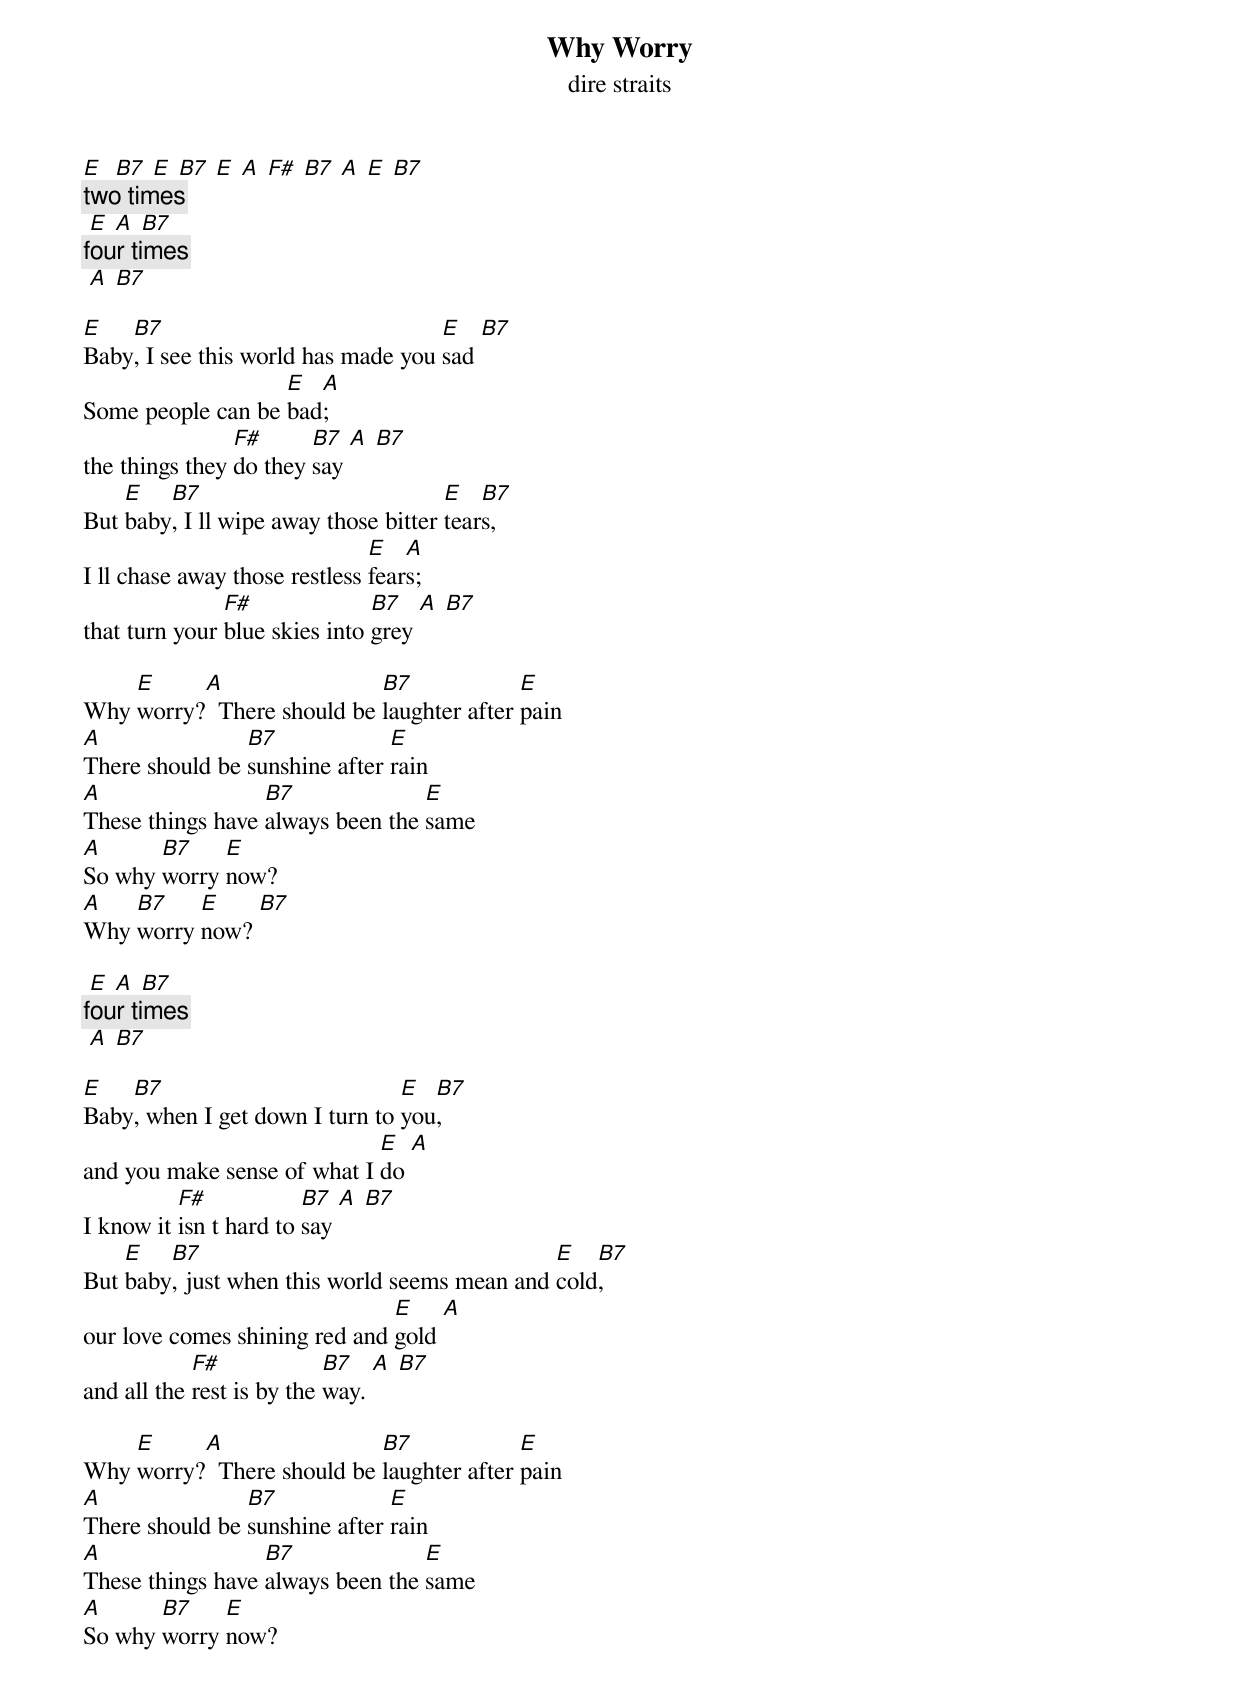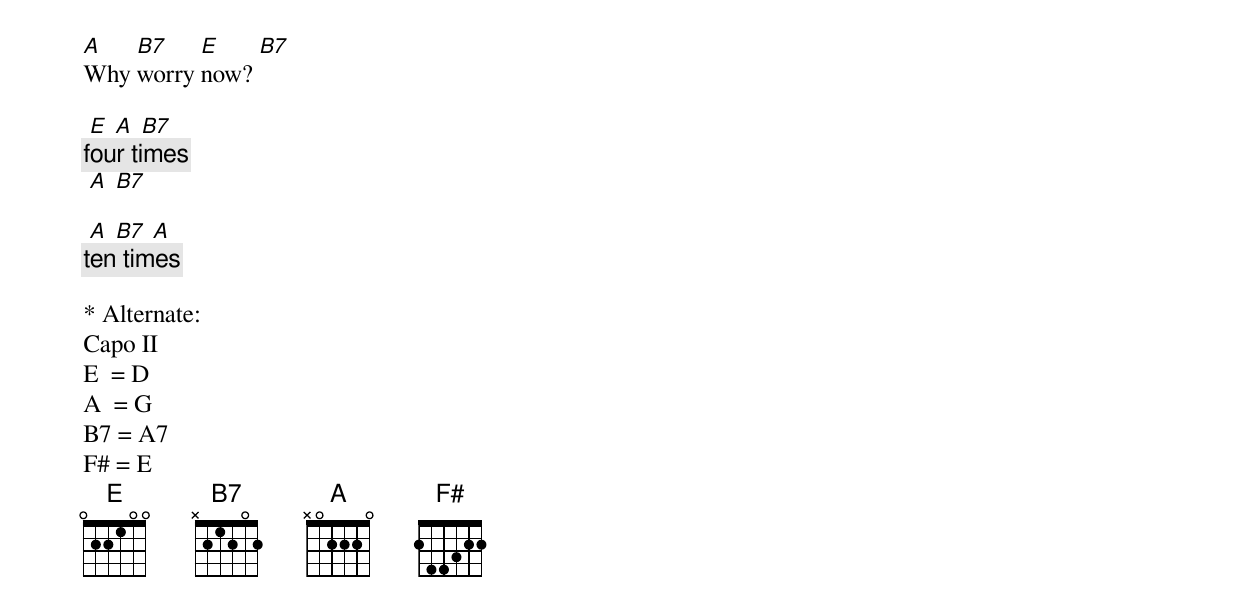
{title: Why Worry}
{subtitle: dire straits}
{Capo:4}
[E]  [B7] [E] [B7] [E] [A] [F#] [B7] [A] [E] [B7]
{c:two times}
 [E] [A] [B7]
{c: four times}
 [A] [B7]

[E]Baby[B7], I see this world has made you [E]sad [B7]
Some people can be [E]bad[A];
the things they [F#]do they [B7]say [A] [B7]
But [E]baby[B7], I ll wipe away those bitter [E]tear[B7]s,
I ll chase away those restless [E]fear[A]s;
that turn your [F#]blue skies into [B7]grey [A] [B7]

Why [E]worry?[A]  There should be [B7]laughter after [E]pain
[A]There should be [B7]sunshine after [E]rain
[A]These things have [B7]always been the [E]same
[A]So why [B7]worry [E]now?
[A]Why [B7]worry [E]now? [B7]

 [E] [A] [B7]
{c: four times}
 [A] [B7]

[E]Baby[B7], when I get down I turn to [E]you[B7],
and you make sense of what I [E]do [A]
I know it [F#]isn t hard to [B7]say [A] [B7]
But [E]baby[B7], just when this world seems mean and [E]cold[B7],
our love comes shining red and [E]gold [A]
and all the [F#]rest is by the [B7]way. [A] [B7]

Why [E]worry?[A]  There should be [B7]laughter after [E]pain
[A]There should be [B7]sunshine after [E]rain
[A]These things have [B7]always been the [E]same
[A]So why [B7]worry [E]now?
[A]Why [B7]worry [E]now? [B7]

 [E] [A] [B7]
{c: four times}
 [A] [B7]

 [A] [B7] [A]
{c: ten times}

* Alternate:
Capo II
E  = D
A  = G
B7 = A7
F# = E
